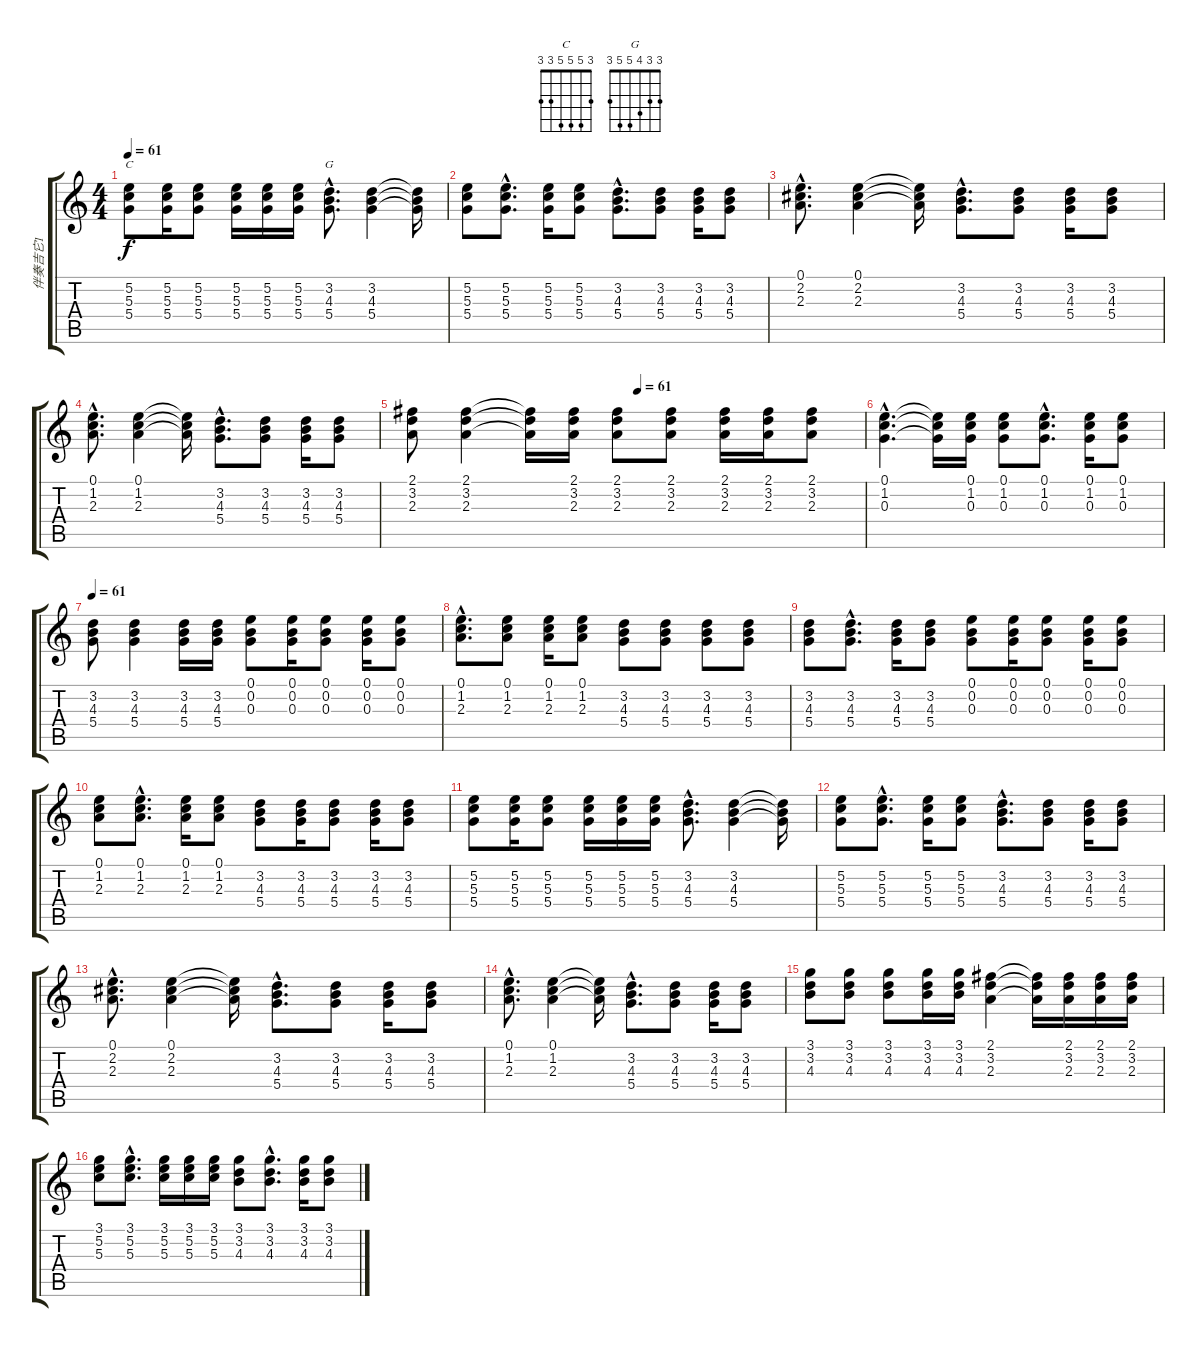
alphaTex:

\track ("伴奏吉它1" "伴奏吉它1") {instrument acousticguitarsteel}
\staff {score tabs}
\tuning (E4 B3 G3 D3 A2 E2) {hide}
\chord ("C" 3 5 5 5 3 3)
\chord ("G" 3 3 4 5 5 3)
\ts (4 4)
\tempo 61
\clef g2
\ks c
(5.2 5.3 5.4).8{ch "C" dy f} (5.2 5.3 5.4).16 (5.2 5.3 5.4).8 (5.2 5.3 5.4).16 (5.2 5.3 5.4).16 (5.2 5.3 5.4).16 (3.2{hac} 4.3{hac} 5.4{hac}).8{d ch "G"} (3.2 4.3 5.4).4 (3.2{t} 4.3{t} 5.4{t}).16 |
(5.2 5.3 5.4).8 (5.2{hac} 5.3{hac} 5.4{hac}).8{d} (5.2 5.3 5.4).16 (5.2 5.3 5.4).8 (3.2{hac} 4.3{hac} 5.4{hac}).8{d} (3.2 4.3 5.4).8 (3.2 4.3 5.4).16 (3.2 4.3 5.4).8 |
(0.1{hac} 2.2{hac} 2.3{hac}).8{d} (0.1 2.2 2.3).4 (0.1{t} 2.2{t} 2.3{t}).16 (3.2{hac} 4.3{hac} 5.4{hac}).8{d} (3.2 4.3 5.4).8 (3.2 4.3 5.4).16 (3.2 4.3 5.4).8 |
(0.1{hac} 1.2{hac} 2.3{hac}).8{d} (0.1 1.2 2.3).4 (0.1{t} 1.2{t} 2.3{t}).16 (3.2{hac} 4.3{hac} 5.4{hac}).8{d} (3.2 4.3 5.4).8 (3.2 4.3 5.4).16 (3.2 4.3 5.4).8 |
\tempo (61 0.5)
(2.1 3.2 2.3).8 (2.1 3.2 2.3).4 (2.1{t} 3.2{t} 2.3{t}).16 (2.1 3.2 2.3).16 (2.1 3.2 2.3).8 (2.1 3.2 2.3).8 (2.1 3.2 2.3).16 (2.1 3.2 2.3).16 (2.1 3.2 2.3).8 |
(0.1{hac} 1.2{hac} 0.3{hac}).4{d} (0.1{t} 1.2{t} 0.3{t}).16 (0.1 1.2 0.3).16 (0.1 1.2 0.3).8 (0.1{hac} 1.2{hac} 0.3{hac}).8{d} (0.1 1.2 0.3).16 (0.1 1.2 0.3).8 |
\tempo 61
(3.2 4.3 5.4).8 (3.2 4.3 5.4).4 (3.2 4.3 5.4).16 (3.2 4.3 5.4).16 (0.1 0.2 0.3).8 (0.1 0.2 0.3).16 (0.1 0.2 0.3).8 (0.1 0.2 0.3).16 (0.1 0.2 0.3).8 |
(0.1{hac} 1.2{hac} 2.3{hac}).8{d} (0.1 1.2 2.3).8 (0.1 1.2 2.3).16 (0.1 1.2 2.3).8 (3.2 4.3 5.4).8 (3.2 4.3 5.4).8 (3.2 4.3 5.4).8 (3.2 4.3 5.4).8 |
(3.2 4.3 5.4).8 (3.2{hac} 4.3{hac} 5.4{hac}).8{d} (3.2 4.3 5.4).16 (3.2 4.3 5.4).8 (0.1 0.2 0.3).8 (0.1 0.2 0.3).16 (0.1 0.2 0.3).8 (0.1 0.2 0.3).16 (0.1 0.2 0.3).8 |
(0.1 1.2 2.3).8 (0.1{hac} 1.2{hac} 2.3{hac}).8{d} (0.1 1.2 2.3).16 (0.1 1.2 2.3).8 (3.2 4.3 5.4).8 (3.2 4.3 5.4).16 (3.2 4.3 5.4).8 (3.2 4.3 5.4).16 (3.2 4.3 5.4).8 |
(5.2 5.3 5.4).8 (5.2 5.3 5.4).16 (5.2 5.3 5.4).8 (5.2 5.3 5.4).16 (5.2 5.3 5.4).16 (5.2 5.3 5.4).16 (3.2{hac} 4.3{hac} 5.4{hac}).8{d} (3.2 4.3 5.4).4 (3.2{t} 4.3{t} 5.4{t}).16 |
(5.2 5.3 5.4).8 (5.2{hac} 5.3{hac} 5.4{hac}).8{d} (5.2 5.3 5.4).16 (5.2 5.3 5.4).8 (3.2{hac} 4.3{hac} 5.4{hac}).8{d} (3.2 4.3 5.4).8 (3.2 4.3 5.4).16 (3.2 4.3 5.4).8 |
(0.1{hac} 2.2{hac} 2.3{hac}).8{d} (0.1 2.2 2.3).4 (0.1{t} 2.2{t} 2.3{t}).16 (3.2{hac} 4.3{hac} 5.4{hac}).8{d} (3.2 4.3 5.4).8 (3.2 4.3 5.4).16 (3.2 4.3 5.4).8 |
(0.1{hac} 1.2{hac} 2.3{hac}).8{d} (0.1 1.2 2.3).4 (0.1{t} 1.2{t} 2.3{t}).16 (3.2{hac} 4.3{hac} 5.4{hac}).8{d} (3.2 4.3 5.4).8 (3.2 4.3 5.4).16 (3.2 4.3 5.4).8 |
(3.1 3.2 4.3).8 (3.1 3.2 4.3).8 (3.1 3.2 4.3).8 (3.1 3.2 4.3).16 (3.1 3.2 4.3).16 (2.1 3.2 2.3).4 (2.1{t} 3.2{t} 2.3{t}).16 (2.1 3.2 2.3).16 (2.1 3.2 2.3).16 (2.1 3.2 2.3).16 |
(3.1 5.2 5.3).8 (3.1{hac} 5.2{hac} 5.3{hac}).8{d} (3.1 5.2 5.3).16 (3.1 5.2 5.3).16 (3.1 5.2 5.3).16 (3.1 3.2 4.3).8 (3.1{hac} 3.2{hac} 4.3{hac}).8{d} (3.1 3.2 4.3).16 (3.1 3.2 4.3).8
